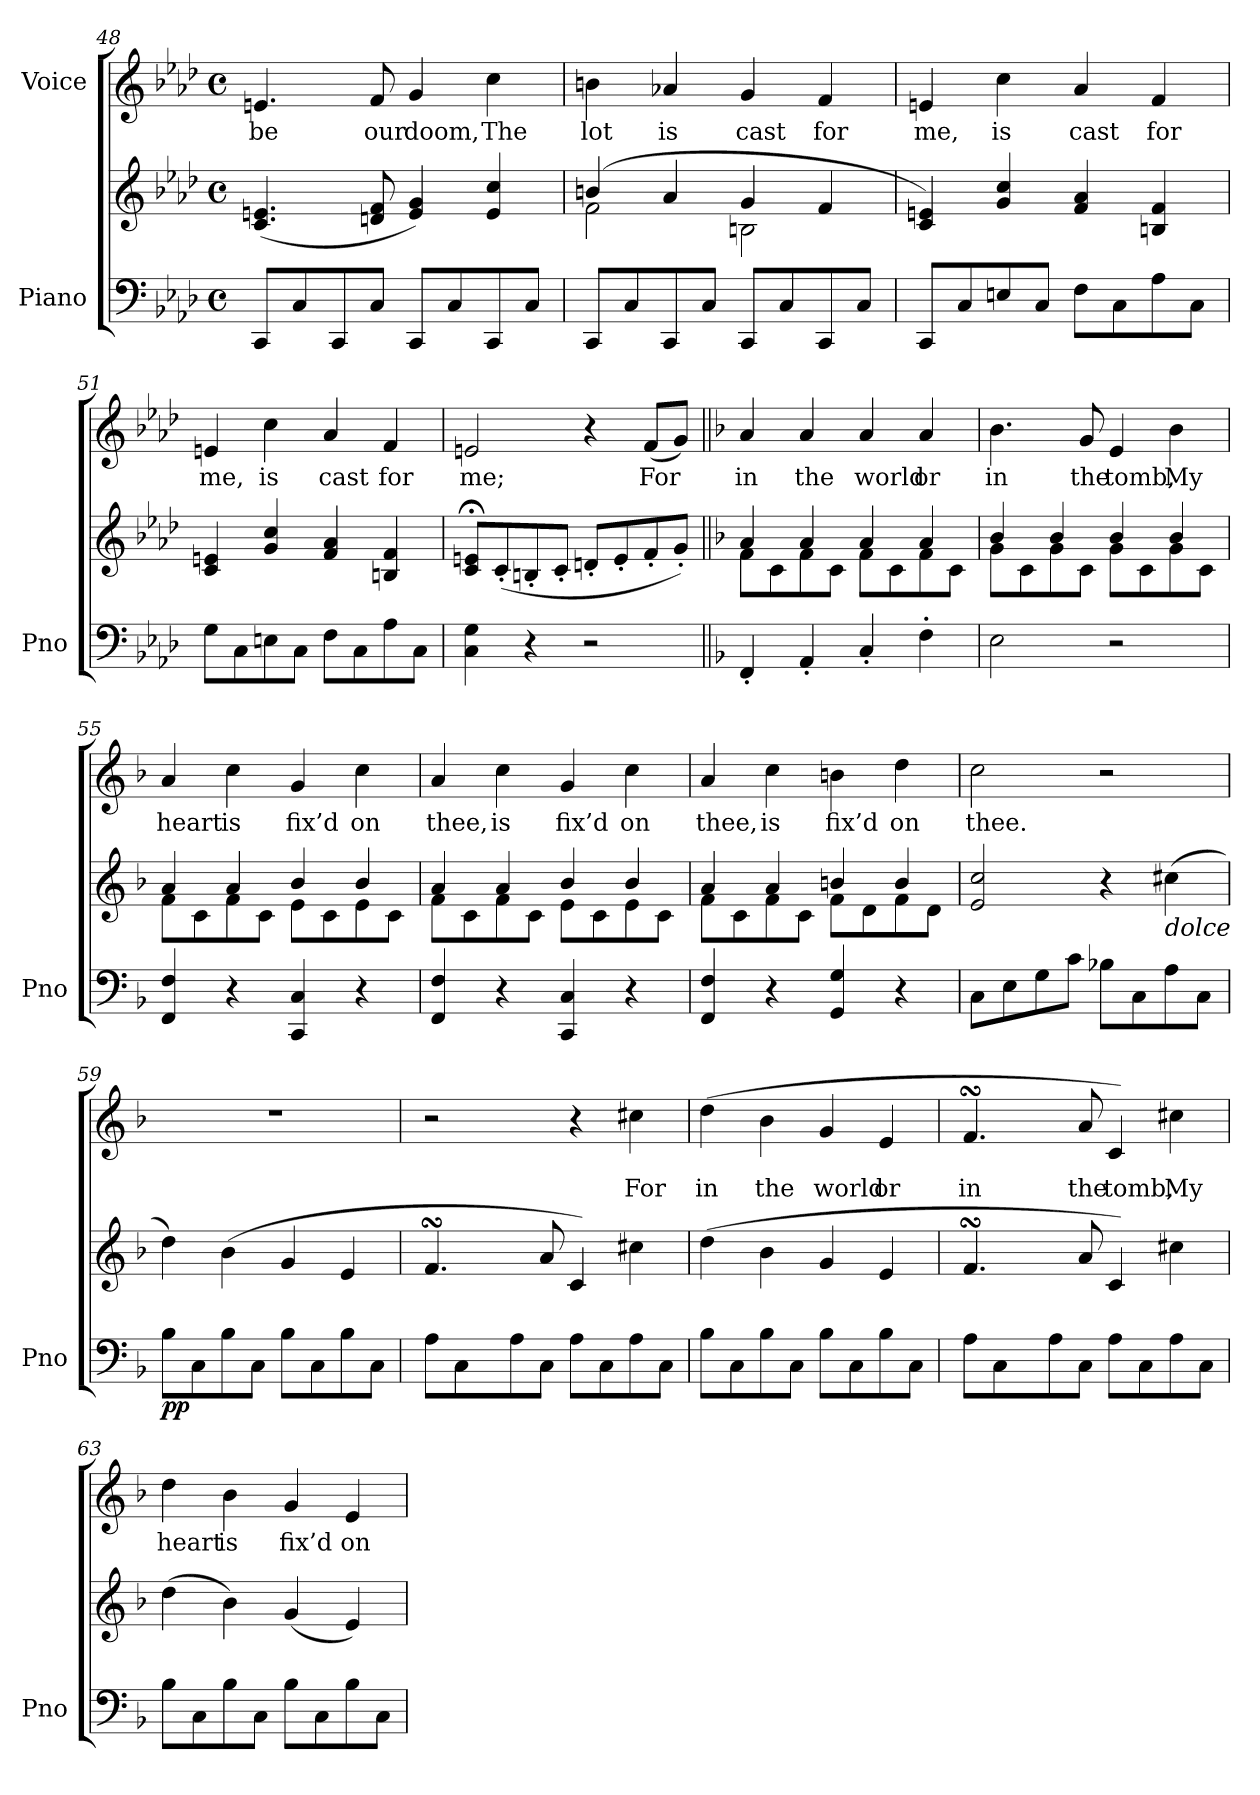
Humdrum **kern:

**kern	**kern	**dynam	**kern	**text
*part2	*part2	*part2	*part1	*part1
*staff3	*staff2	*staff2/3	*staff1	*staff1
*I"Piano	*	*	*I"Voice	*
*I'Pno	*	*	*	*
*clefF4	*clefG2	*	*clefG2	*
*k[b-e-a-d-]	*k[b-e-a-d-]	*	*k[b-e-a-d-]	*
*M4/4	*M4/4	*	*M4/4	*
*met(c)	*met(c)	*	*met(c)	*
=48	=48	=48	=48	=48
!	!	!	!	!LO:LY:b
8CC/L	(<4.c/ 4.en/	.	4.en/	be
8C/	.	.	.	.
8CC/	.	.	.	.
!	!	!	!	!LO:LY:b
8C/J	8dn/ 8f/	.	8f/	our
!	!	!	!	!LO:LY:b
8CC/L	4e/ 4g/)	.	4g/	doom,
8C/	.	.	.	.
!	!	!	!	!LO:LY:b
8CC/	4e/ 4cc/	.	4cc\	The
8C/J	.	.	.	.
!!LO:LB:g=z
=49	=49	=49	=49	=49
*	*^	*	*	*
!	!	!	!	!	!LO:LY:b
8CC/L	(>4bn/	2f\	.	4bn\	lot
8C/	.	.	.	.	.
!	!	!	!	!	!LO:LY:b
8CC/	4a-/	.	.	4a-X/	is
8C/J	.	.	.	.	.
!	!	!	!	!	!LO:LY:b
8CC/L	4g/	2Bn\	.	4g/	cast
8C/	.	.	.	.	.
!	!	!	!	!	!LO:LY:b
8CC/	4f/	.	.	4f/	for
8C/J	.	.	.	.	.
*	*v	*v	*	*	*
=50	=50	=50	=50	=50
!	!	!	!	!LO:LY:b
8CC/L	4c/ 4en/)	.	4en/	me,
8C/	.	.	.	.
!	!	!	!	!LO:LY:b
8En/	4g/ 4cc/	.	4cc\	is
8C/J	.	.	.	.
!	!	!	!	!LO:LY:b
8F\L	4f/ 4a-/	.	4a-/	cast
8C\	.	.	.	.
!	!	!	!	!LO:LY:b
8A-\	4Bn/ 4f/	.	4f/	for
8C\J	.	.	.	.
=51	=51	=51	=51	=51
!	!	!	!	!LO:LY:b
8G\L	4c/ 4en/	.	4en/	me,
8C\	.	.	.	.
!	!	!	!	!LO:LY:b
8En\	4g/ 4cc/	.	4cc\	is
8C\J	.	.	.	.
!	!	!	!	!LO:LY:b
8F\L	4f/ 4a-/	.	4a-/	cast
8C\	.	.	.	.
!	!	!	!	!LO:LY:b
8A-\	4Bn/ 4f/	.	4f/	for
8C\J	.	.	.	.
=52	=52	=52	=52	=52
!	!	!	!	!LO:LY:b
4C\ 4G\	8c/;< 8en/;<L	.	2en/	me;
.	(<8c'/	.	.	.
4r	8Bn'/	.	.	.
.	8c'/J	.	.	.
2r	8dn'/L	.	4r	.
.	8e'/	.	.	.
!	!	!	!	!LO:LY:b
.	8f'/	.	(<8f/L	For
.	8g'/J)	.	8g/J)	.
!!LO:LB:g=z
=53||	=53||	=53||	=53||	=53||
*k[b-]	*k[b-]	*	*k[b-]	*
*	*^	*	*	*
!	!	!	!	!	!LO:LY:b
4FF'/	4a/	8f\L	.	4a/	in
.	.	8c\	.	.	.
!	!	!	!	!	!LO:LY:b
4AA'/	4a/	8f\	.	4a/	the
.	.	8c\J	.	.	.
!	!	!	!	!	!LO:LY:b
4C'/	4a/	8f\L	.	4a/	world
.	.	8c\	.	.	.
!	!	!	!	!	!LO:LY:b
4F'\	4a/	8f\	.	4a/	or
.	.	8c\J	.	.	.
=54	=54	=54	=54	=54	=54
!	!	!	!	!	!LO:LY:b
2E\	4b-/	8g\L	.	4.b-\	in
.	.	8c\	.	.	.
.	4b-/	8g\	.	.	.
!	!	!	!	!	!LO:LY:b
.	.	8c\J	.	8g/	the
!	!	!	!	!	!LO:LY:b
2r	4b-/	8g\L	.	4e/	tomb,
.	.	8c\	.	.	.
!	!	!	!	!	!LO:LY:b
.	4b-/	8g\	.	4b-\	My
.	.	8c\J	.	.	.
=55	=55	=55	=55	=55	=55
!	!	!	!	!	!LO:LY:b
4FF/ 4F/	4a/	8f\L	.	4a/	heart
.	.	8c\	.	.	.
!	!	!	!	!	!LO:LY:b
4r	4a/	8f\	.	4cc\	is
.	.	8c\J	.	.	.
!	!	!	!	!	!LO:LY:b
4CC/ 4C/	4b-/	8e\L	.	4g/	fix’d
.	.	8c\	.	.	.
!	!	!	!	!	!LO:LY:b
4r	4b-/	8e\	.	4cc\	on
.	.	8c\J	.	.	.
=56	=56	=56	=56	=56	=56
!	!	!	!	!	!LO:LY:b
4FF/ 4F/	4a/	8f\L	.	4a/	thee,
.	.	8c\	.	.	.
!	!	!	!	!	!LO:LY:b
4r	4a/	8f\	.	4cc\	is
.	.	8c\J	.	.	.
!	!	!	!	!	!LO:LY:b
4CC/ 4C/	4b-/	8e\L	.	4g/	fix’d
.	.	8c\	.	.	.
!	!	!	!	!	!LO:LY:b
4r	4b-/	8e\	.	4cc\	on
.	.	8c\J	.	.	.
!!LO:PB:g=z
=57	=57	=57	=57	=57	=57
!	!	!	!	!	!LO:LY:b
4FF/ 4F/	4a/	8f\L	.	4a/	thee,
.	.	8c\	.	.	.
!	!	!	!	!	!LO:LY:b
4r	4a/	8f\	.	4cc\	is
.	.	8c\J	.	.	.
!	!	!	!	!	!LO:LY:b
4GG/ 4G/	4bn/	8f\L	.	4bn\	fix’d
.	.	8d\	.	.	.
!	!	!	!	!	!LO:LY:b
4r	4b/	8f\	.	4dd\	on
.	.	8d\J	.	.	.
=58	=58	=58	=58	=58	=58
!	!	!	!	!	!LO:LY:b
*	*v	*v	*	*	*
8C\L	2e/ 2cc/	.	2cc\	thee.
8E\	.	.	.	.
8G\	.	.	.	.
8c\J	.	.	.	.
8B-X\L	4r	.	2r	.
8C\	.	.	.	.
!	!LO:TX:b:i:t=dolce	!	!	!
8A\	(>4cc#X\	.	.	.
8C\J	.	.	.	.
=59	=59	=59	=59	=59
!	!	!LO:DY:b=2	!	!
8B-\L	4dd\)	pp	1r	.
8C\	.	.	.	.
8B-\	(>4b-\	.	.	.
8C\J	.	.	.	.
8B-\L	4g/	.	.	.
8C\	.	.	.	.
8B-\	4e/	.	.	.
8C\J	.	.	.	.
=60	=60	=60	=60	=60
*	*^	*	*	*
8A\L	4.fsSSs/	8f!\Lyy	.	2r	.
*	*	*Xbrackettup	*	*	*
8C\	.	24g!\Lyy	.	.	.
.	.	24f!\yy	.	.	.
.	.	24e!\Jyy	.	.	.
8A\	.	8f!\Jyy	.	.	.
8C\J	8a/	2ryy	.	.	.
8A\L	4c/)	.	.	4r	.
8C\	.	.	.	.	.
!	!	!	!	!	!LO:LY:b
8A\	4cc#X\	.	.	4cc#X\	For
8C\J	.	8ryy	.	.	.
!!LO:LB:g=z
=61	=61	=61	=61	=61	=61
!	!	!	!	!	!LO:LY:b
*	*v	*v	*	*	*
8B-\L	(>4dd\	.	(>4dd\	in
8C\	.	.	.	.
!	!	!	!	!LO:LY:b
8B-\	4b-\	.	4b-\	the
8C\J	.	.	.	.
!	!	!	!	!LO:LY:b
8B-\L	4g/	.	4g/	world
8C\	.	.	.	.
!	!	!	!	!LO:LY:b
8B-\	4e/	.	4e/	or
8C\J	.	.	.	.
=62	=62	=62	=62	=62
*	*^	*	*	*
!	!	!LO:N:head=solid	!	!	!LO:LY:b
*	*	*	*	*^	*
8A\L	4.fsSSs/	8f!\Lyy	.	4.fsSSs/	8f!\Lyy	in
*	*	*	*	*	*Xbrackettup	*
8C\	.	24g!\Lyy	.	.	24g!\Lyy	.
.	.	24f!\yy	.	.	24f!\yy	.
.	.	24e!\Jyy	.	.	24e!\Jyy	.
8A\	.	8f!\Jyy	.	.	8f!\Jyy	.
!	!	!	!	!	!	!LO:LY:b
8C\J	8a/	2ryy	.	8a/	2ryy	the
!	!	!	!	!	!	!LO:LY:b
8A\L	4c/)	.	.	4c/)	.	tomb,
8C\	.	.	.	.	.	.
!	!	!	!	!	!	!LO:LY:b
8A\	4cc#X\	.	.	4cc#X\	.	My
8C\J	.	8ryy	.	.	8ryy	.
=63	=63	=63	=63	=63	=63	=63
!	!	!	!	!	!	!LO:LY:b
*	*v	*v	*	*	*	*
*	*	*	*v	*v	*
8B-\L	(>4dd\	.	4dd\	heart
8C\	.	.	.	.
!	!	!	!	!LO:LY:b
8B-\	4b-\)	.	4b-\	is
8C\J	.	.	.	.
!	!	!	!	!LO:LY:b
8B-\L	(<4g/	.	4g/	fix’d
8C\	.	.	.	.
!	!	!	!	!LO:LY:b
8B-\	4e/)	.	4e/	on
8C\J	.	.	.	.
=	=	=	=	=
*-	*-	*-	*-	*-
